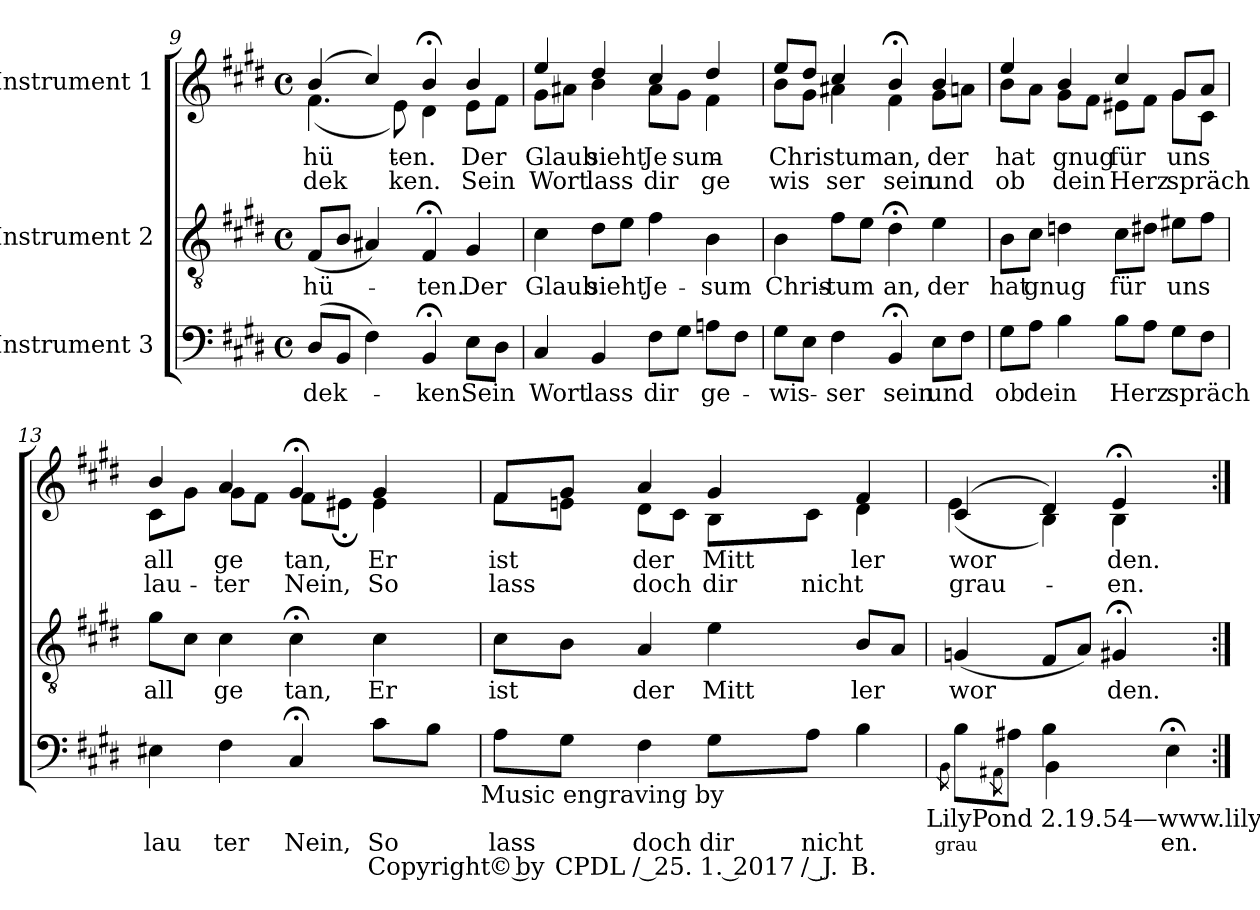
**kern	**text	**text	**kern	**text	**kern	**text	**text
*part3	*part3	*part3	*part2	*part2	*part1	*part1	*part1
*staff3	*staff3	*staff3	*staff2	*staff2	*staff1	*staff1	*staff1
*I"Instrument 3	*	*	*I"Instrument 2	*	*I"Instrument 1	*	*
!!LO:LB:g=z
*clefF4	*	*	*clefGv2	*	*clefG2	*	*
*k[f#c#g#d#]	*	*	*k[f#c#g#d#]	*	*k[f#c#g#d#]	*	*
*E:	*	*	*E:	*	*E:	*	*
*M4/4	*	*	*M4/4	*	*M4/4	*	*
*met(c)	*	*	*met(c)	*	*met(c)	*	*
=9	=9	=9	=9	=9	=9	=9	=9
!	!LO:LY:b	!	!	!LO:LY:b	!	!LO:LY:b	!LO:LY:b
*	*	*	*	*	*^	*	*
(>8D#/L	dek-	.	(<8F#/L	-hü-	(>4b/	(<4.f#\	hü-	-dek
8BB/J	.	.	8B/J	.	.	.	.	.
4F#\)	.	.	4A#X/)	.	4cc#/)	.	.	.
!	!	!	!	!	!	!	!LO:LY:b	!LO:LY:b
.	.	.	.	.	.	8e\)	ten.	ken.
!	!LO:LY:b:cj	!	!	!LO:LY:b:cj	!	!	!	!
4BB;</	-ken.	.	4F#;</	-ten.	4b;<;/	4d#\	.	.
!	!LO:LY:b	!	!	!LO:LY:b:cj	!	!	!LO:LY:b	!LO:LY:b
8E\L	Sein	.	4G#/	Der	4b/	8e\L	Der	Sein
8D#\J	.	.	.	.	.	8f#\J	.	.
=10	=10	=10	=10	=10	=10	=10	=10	=10
!	!LO:LY:b:cj	!	!	!LO:LY:b:cj	!	!	!LO:LY:b	!LO:LY:b
4C#/	Wort	.	4c#\	Glaub	4ee/	8g#\L	Glaub	Wort
.	.	.	.	.	.	8a#X\J	.	.
!	!LO:LY:b:cj	!	!	!LO:LY:b	!	!	!LO:LY:b:cj	!LO:LY:b:cj
4BB/	lass	.	8d#\L	sieht	4dd#/	4b\	sieht	lass
.	.	.	8e\J	.	.	.	.	.
!	!LO:LY:b	!	!	!LO:LY:b:cj	!	!	!LO:LY:b:cj	!LO:LY:b
8F#\L	dir	.	4f#\	Je-	4cc#/	8a#\L	Je-	-dir
!	!	!	!	!	!	!	!LO:LY:b	!
8G#\J	.	.	.	.	.	8g#\J	sum	.
!	!LO:LY:b:cj	!	!	!LO:LY:b:cj	!	!	!	!LO:LY:b:cj
8An\L	ge-	.	4B\	-sum	4dd#/	4f#\	.	ge
8F#\J	.	.	.	.	.	.	.	.
=11	=11	=11	=11	=11	=11	=11	=11	=11
!	!LO:LY:b	!	!	!LO:LY:b:cj	!	!	!LO:LY:b	!LO:LY:b
8G#\L	-wis-	.	4B\	Chris-	8ee/L	8b\L	Christum	wis
8E\J	.	.	.	.	8dd#/J	8g#\J	.	.
!	!LO:LY:b:cj	!	!	!LO:LY:b	!	!	!	!LO:LY:b:cj
4F#\	-ser	.	8f#\L	-tum	4cc#/	4a#X\	.	ser
.	.	.	8e\J	.	.	.	.	.
!	!LO:LY:b:cj	!	!	!LO:LY:b:cj	!	!	!LO:LY:b:cj	!LO:LY:b:cj
4BB;</	sein	.	4d#;<\	an,	4b;<;/	4f#\	an,	sein
!	!LO:LY:b	!	!	!LO:LY:b:cj	!	!	!LO:LY:b	!LO:LY:b
8E\L	und	.	4e\	der	4b/	8g#\L	der	und
8F#\J	.	.	.	.	.	8an\J	.	.
=12	=12	=12	=12	=12	=12	=12	=12	=12
!	!LO:LY:b:cj	!	!	!LO:LY:b	!	!	!LO:LY:b	!LO:LY:b:cj
8G#\L	ob	.	8B\L	hat	4ee/	8b\L	hat	ob
!	!LO:LY:b	!	!	!LO:LY:b	!	!	!	!
8A\J	dein	.	8c#\J	gnug	.	8a\J	.	.
!	!	!	!	!	!	!	!LO:LY:b	!LO:LY:b
4B\	.	.	4dn\	.	4b/	8g#\L	gnug	dein
.	.	.	.	.	.	8f#\J	.	.
!	!LO:LY:b	!	!	!LO:LY:b	!	!	!LO:LY:b	!LO:LY:b
8B\L	Herz	.	8c#\L	für	4cc#/	8e#X\L	für	Herz
8A\J	.	.	8d#X\J	.	.	8f#\J	.	.
!	!LO:LY:b	!	!	!LO:LY:b	!	!	!LO:LY:b	!LO:LY:b
8G#\L	spräch	.	8e#X\L	uns	8g#/L	8g#\L	uns	spräch
8F#\J	.	.	8f#\J	.	8a/J	8c#\J	.	.
!!LO:LB:g=z	!!
=13	=13	=13	=13	=13	=13	=13	=13	=13
!	!LO:LY:b:cj	!	!	!LO:LY:b	!	!	!LO:LY:b	!LO:LY:b
4E#X\	lau	.	8g#\L	all	4b/	8c#\L	all	lau-
.	.	.	8c#\J	.	.	8g#\J	.	.
!	!LO:LY:b:cj	!	!	!LO:LY:b:cj	!	!	!LO:LY:b:cj	!LO:LY:b
4F#\	ter	.	4c#\	ge	4a/	8g#\L	-ge	ter
.	.	.	.	.	.	8f#\J	.	.
!	!LO:LY:b:cj	!	!	!LO:LY:b:cj	!	!	!LO:LY:b	!LO:LY:b
4C#;</	Nein,	.	4c#;<\	tan,	4g#;</	8f#\L	tan,	Nein,
.	.	.	.	.	.	8e#X;\J	.	.
!	!LO:LY:b	!LO:LY:b:cj	!	!LO:LY:b:cj	!	!	!LO:LY:b:cj	!LO:LY:b:cj
8c#\L	So	Copyright	4c#\	Er	4g#/	4e#\	Er	So
8B\J	.	.	.	.	.	.	.	.
!LO:TX:b:t=Music engraving by	!	!	!	!	!	!	!	!
=14	=14	=14	=14	=14	=14	=14	=14	=14
!	!LO:LY:b	!LO:LY:b:rj	!	!LO:LY:b	!	!	!LO:LY:b	!LO:LY:b
8A\L	lass	© by	8c#\L	ist	8f#/L	8f#\L	ist	lass
!	!	!LO:LY:b:cj	!	!	!	!	!	!
8G#\J	.	CPDL	8B\J	.	8g#/J	8en\J	.	.
!	!LO:LY:b:cj	!LO:LY:b:cj	!	!LO:LY:b:cj	!	!	!LO:LY:b	!LO:LY:b
4F#\	doch	/ 25.	4A/	der	4a/	8d#\L	der	doch
.	.	.	.	.	.	8c#\J	.	.
!	!LO:LY:b	!LO:LY:b:rj	!	!LO:LY:b:cj	!	!	!LO:LY:b	!LO:LY:b
8G#\L	dir	1. 2017	4e\	Mitt	4g#/	8B\L	Mitt	dir
!	!LO:LY:b	!LO:LY:b:rj	!	!	!	!	!	!LO:LY:b
8A\J	nicht	/ J.	.	.	.	8c#\J	.	nicht
!	!	!LO:LY:b:rj	!	!LO:LY:b	!	!	!LO:LY:b:cj	!
4B\	.	B.	8B/L	ler	4f#/	4d#\	ler	.
.	.	.	8A/J	.	.	.	.	.
!LO:TX:b:t=LilyPond 2.19.54—www.lilypond.org	!	!	!	!	!	!	!	!
=15	=15	=15	=15	=15	=15	=15	=15	=15
!	!LO:LY:b	!	!	!	!	!	!	!
8qBB\J	grau	.	.	.	.	.	.	.
*^	*	*	*	*	*	*	*	*
!	!	!	!	!	!LO:LY:b	!	!	!LO:LY:b	!LO:LY:b
8B\L	4ryy	.	.	(<4Gn/	wor	(<4c#/	(>4e\	wor	grau-
8qAA#X\L	.	.	.	.	.	.	.	.	.
8A#X\J	.	.	.	.	.	.	.	.	.
4B\	4BB\	.	.	8F#/L	.	4d#/)	4B\)	.	.
.	.	.	.	8A/J)	.	.	.	.	.
!	!	!	!	!	!LO:LY:b:cj	!	!	!LO:LY:b:cj	!LO:LY:b:cj
4ryy	2ryy	.	.	4G#X;</	den.	4e;<;/	4B\	-den.	en.
!	!	!LO:LY:b:cj	!	!	!	!	!	!	!
4E;\	.	en.	.	4ryy	.	4ryy	4ryy	.	.
*v	*v	*	*	*	*	*v	*v	*	*
=:|!	=:|!	=:|!	=:|!	=:|!	=:|!	=:|!	=:|!
*-	*-	*-	*-	*-	*-	*-	*-
